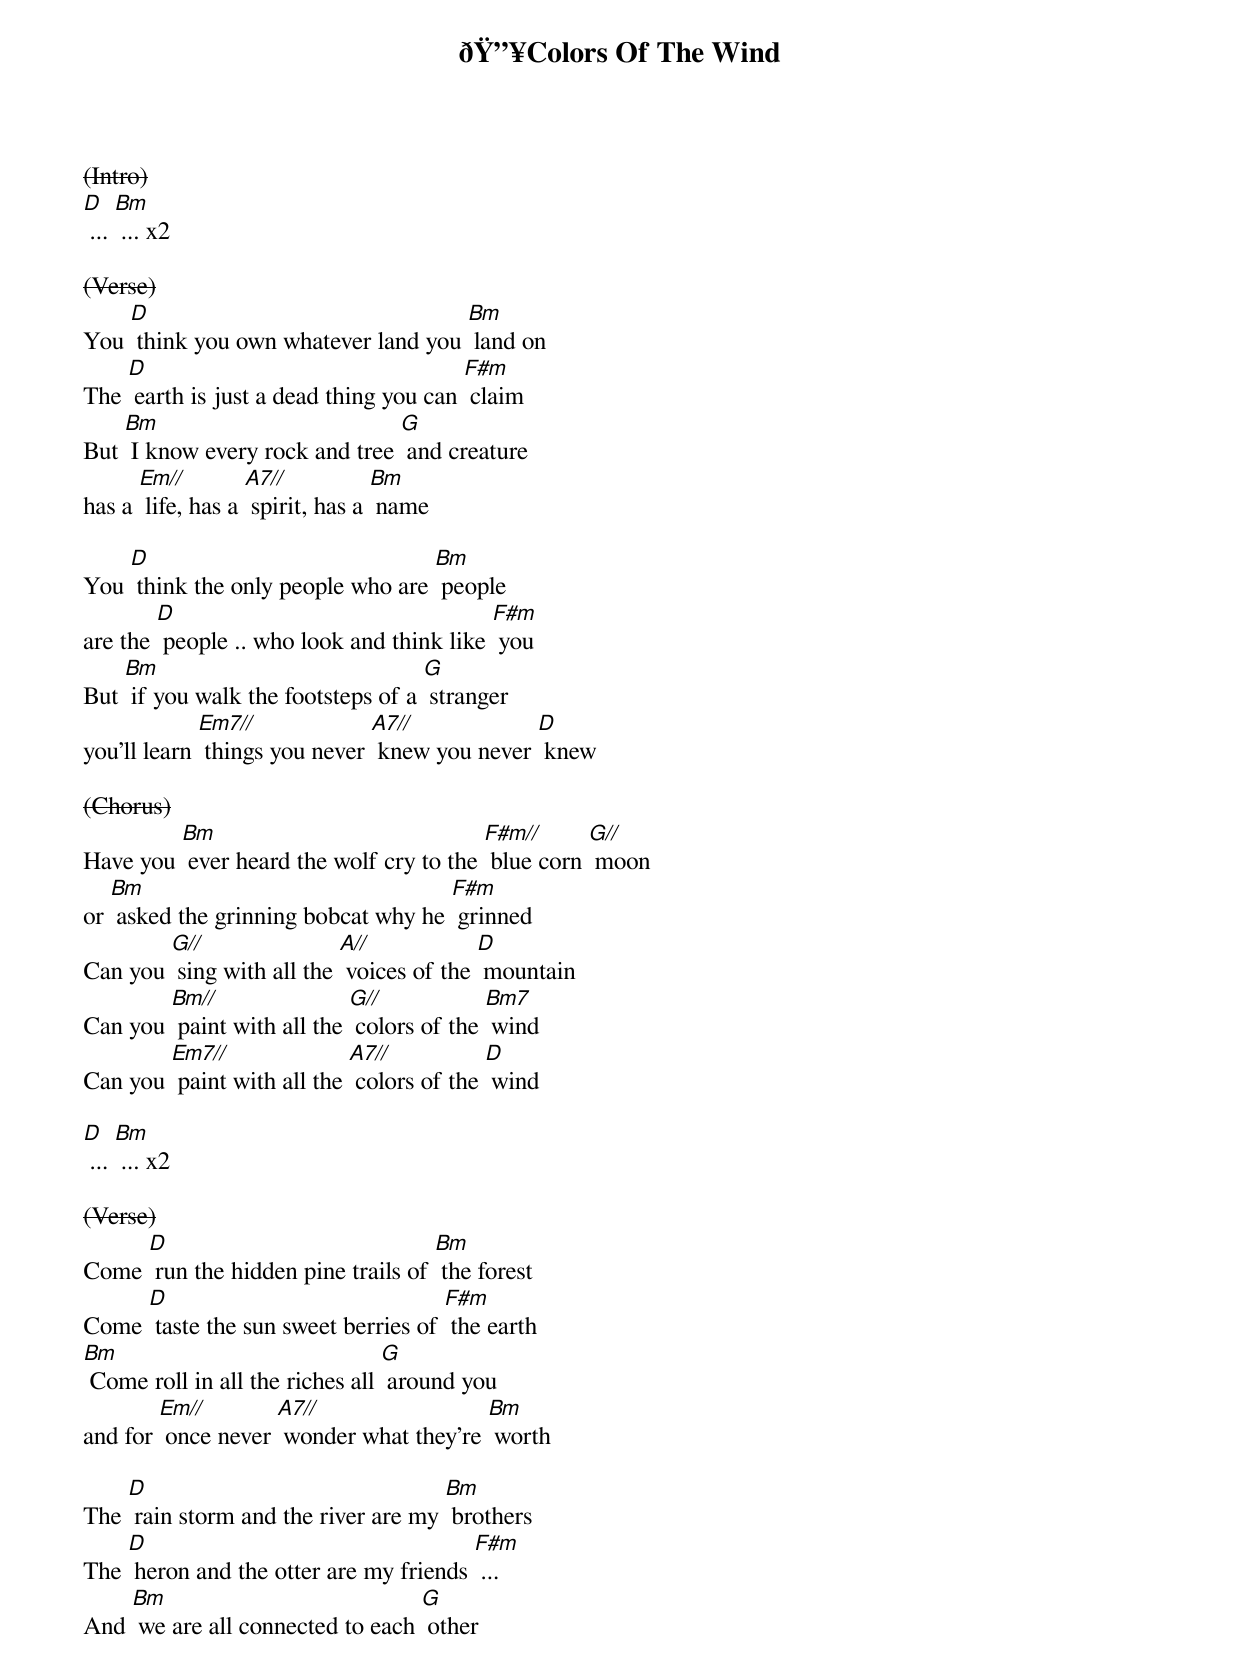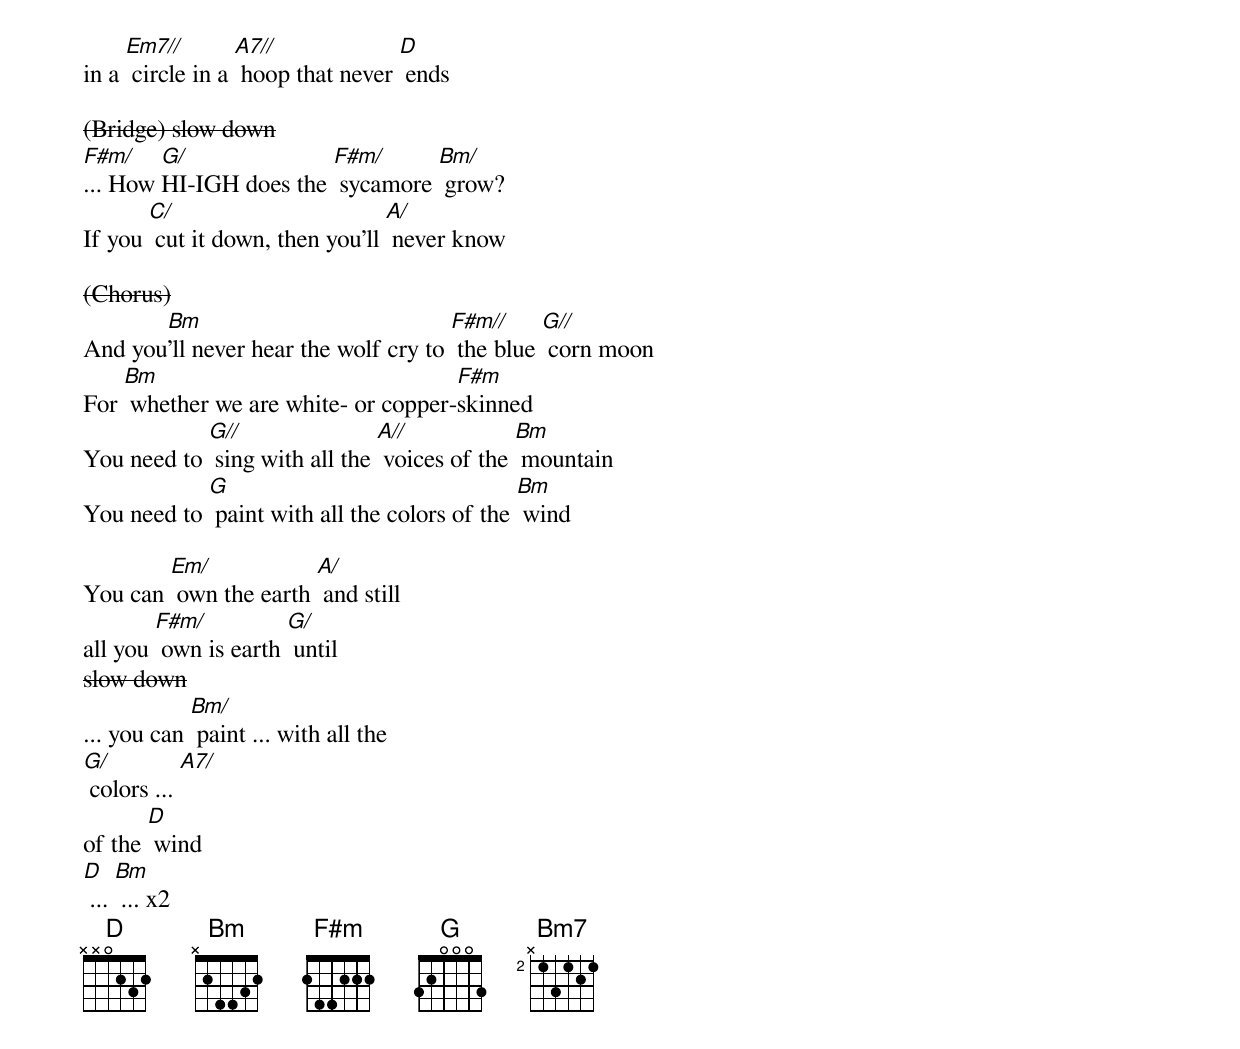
{t:ðŸ”¥Colors Of The Wind}
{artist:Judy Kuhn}
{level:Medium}
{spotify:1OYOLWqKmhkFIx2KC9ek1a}
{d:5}

<s>(Intro)</s>
[D] ... [Bm] ... <r>x2</r>

<s>(Verse)</s>
You [D] think you own whatever land you [Bm] land on
The [D] earth is just a dead thing you can [F#m] claim
But [Bm] I know every rock and tree [G] and creature
has a [Em//] life, has a [A7//] spirit, has a [Bm] name

You [D] think the only people who are [Bm] people
are the [D] people .. who look and think like [F#m] you
But [Bm] if you walk the footsteps of a [G] stranger
you'll learn [Em7//] things you never [A7//] knew you never [D] knew

<s>(Chorus)</s>
Have you [Bm] ever heard the wolf cry to the [F#m//] blue corn [G//] moon
or [Bm] asked the grinning bobcat why he [F#m] grinned
Can you [G//] sing with all the [A//] voices of the [D] mountain
Can you [Bm//] paint with all the [G//] colors of the [Bm7] wind
Can you [Em7//] paint with all the [A7//] colors of the [D] wind

[D] ... [Bm] ... <r>x2</r>

<s>(Verse)</s>
Come [D] run the hidden pine trails of [Bm] the forest
Come [D] taste the sun sweet berries of [F#m] the earth
[Bm] Come roll in all the riches all [G] around you
and for [Em//] once never [A7//] wonder what they're [Bm] worth

The [D] rain storm and the river are my [Bm] brothers
The [D] heron and the otter are my friends [F#m] ...
And [Bm] we are all connected to each [G] other
in a [Em7//] circle in a [A7//] hoop that never [D] ends

<s>(Bridge) slow down</s>
[F#m/]... How [G/]HI-IGH does the [F#m/] sycamore [Bm/] grow?
If you [C/] cut it down, then you'll [A/] never know

<s>(Chorus)</s>
And you[Bm]'ll never hear the wolf cry to [F#m//] the blue [G//] corn moon
For [Bm] whether we are white- or copper-[F#m]skinned
You need to [G//] sing with all the [A//] voices of the [Bm] mountain
You need to [G] paint with all the colors of the [Bm] wind

You can [Em/] own the earth [A/] and still
all you [F#m/] own is earth [G/] until
<s>slow down</s>
... you can [Bm/] paint ... with all the
[G/] colors ... [A7/]
of the [D] wind
[D] ... [Bm] ... <r>x2</r>
